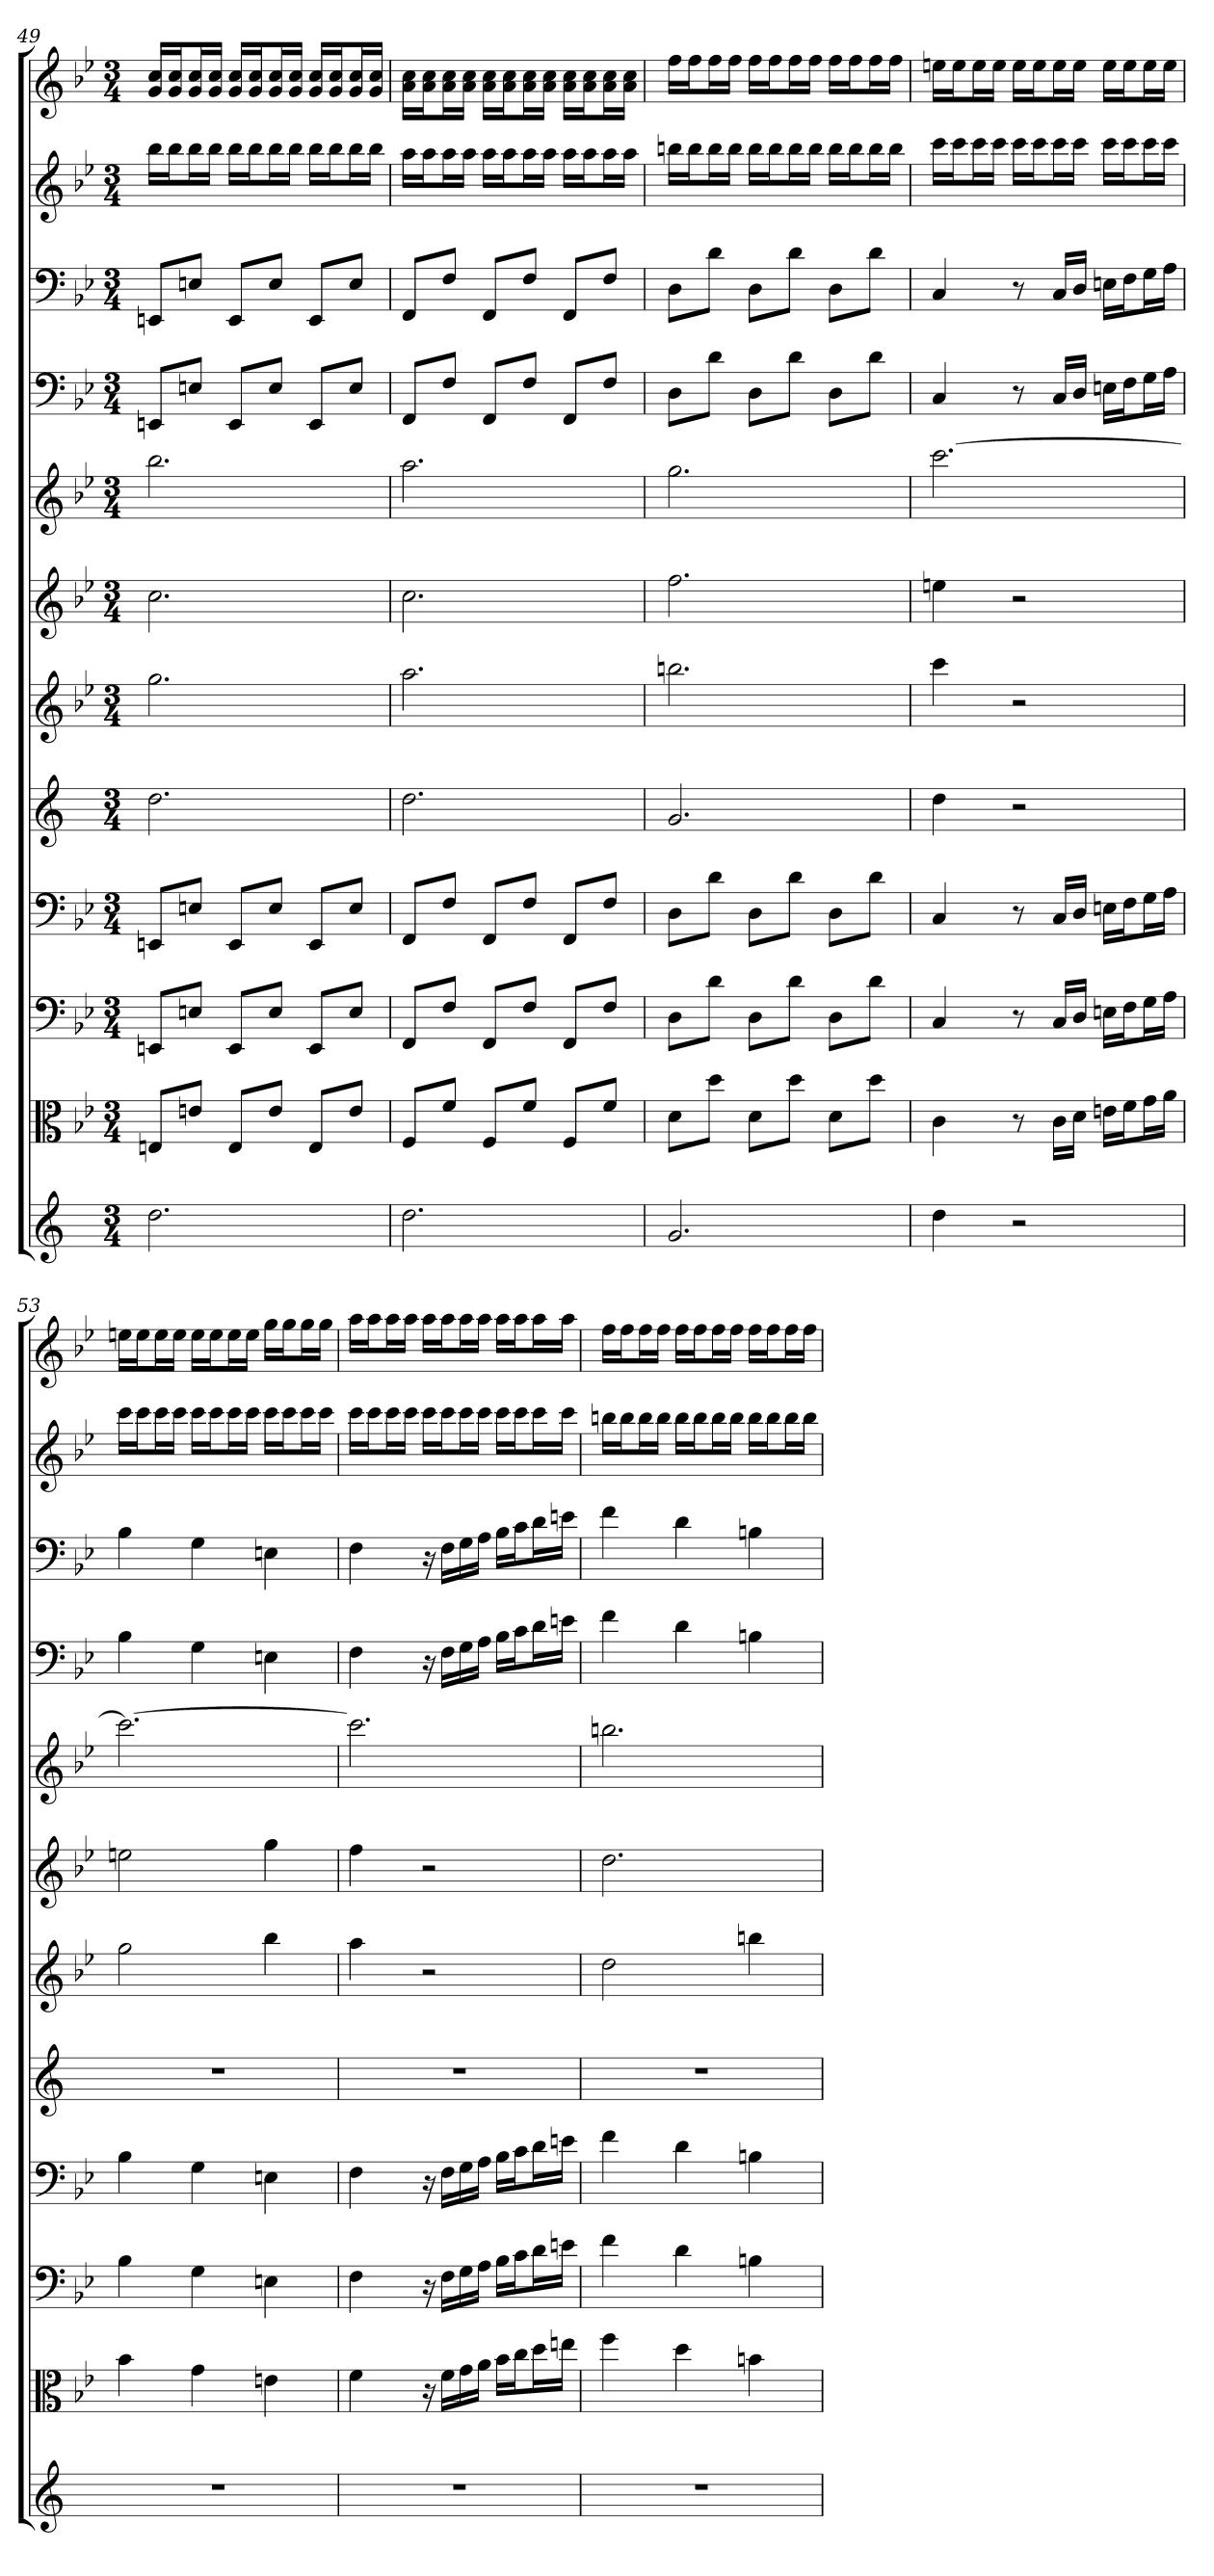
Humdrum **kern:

**kern	**kern	**kern	**kern	**kern	**kern	**kern	**kern	**kern	**kern	**kern	**kern
*part12	*part11	*part10	*part9	*part8	*part7	*part6	*part5	*part4	*part3	*part2	*part1
*staff12	*staff11	*staff10	*staff9	*staff8	*staff7	*staff6	*staff5	*staff4	*staff3	*staff2	*staff1
*	*clefC3	*clefF4	*clefF4	*	*	*	*	*clefF4	*clefF4	*	*
*k[]	*k[b-e-]	*k[b-e-]	*k[b-e-]	*k[]	*k[b-e-]	*k[b-e-]	*k[b-e-]	*k[b-e-]	*k[b-e-]	*k[b-e-]	*k[b-e-]
*M3/4	*M3/4	*M3/4	*M3/4	*M3/4	*M3/4	*M3/4	*M3/4	*M3/4	*M3/4	*M3/4	*M3/4
=49	=49	=49	=49	=49	=49	=49	=49	=49	=49	=49	=49
2.dd	8En/L	8EEn/L	8EEn/L	2.dd	2.gg	2.cc	2.bb-	8EEn/L	8EEn/L	16bb-LL	16g 16ccLL
.	.	.	.	.	.	.	.	.	.	16bb-J	16g 16ccJ
.	8en/J	8En/J	8En/J	.	.	.	.	8En/J	8En/J	16bb-L	16g 16ccL
.	.	.	.	.	.	.	.	.	.	16bb-JJ	16g 16ccJJ
.	8E/L	8EE/L	8EE/L	.	.	.	.	8EE/L	8EE/L	16bb-LL	16g 16ccLL
.	.	.	.	.	.	.	.	.	.	16bb-J	16g 16ccJ
.	8e/J	8E/J	8E/J	.	.	.	.	8E/J	8E/J	16bb-L	16g 16ccL
.	.	.	.	.	.	.	.	.	.	16bb-JJ	16g 16ccJJ
.	8E/L	8EE/L	8EE/L	.	.	.	.	8EE/L	8EE/L	16bb-LL	16g 16ccLL
.	.	.	.	.	.	.	.	.	.	16bb-J	16g 16ccJ
.	8e/J	8E/J	8E/J	.	.	.	.	8E/J	8E/J	16bb-L	16g 16ccL
.	.	.	.	.	.	.	.	.	.	16bb-JJ	16g 16ccJJ
=50	=50	=50	=50	=50	=50	=50	=50	=50	=50	=50	=50
2.dd	8F/L	8FF/L	8FF/L	2.dd	2.aa	2.cc	2.aa	8FF/L	8FF/L	16aaLL	16a 16ccLL
.	.	.	.	.	.	.	.	.	.	16aaJ	16a 16ccJ
.	8f/J	8F/J	8F/J	.	.	.	.	8F/J	8F/J	16aaL	16a 16ccL
.	.	.	.	.	.	.	.	.	.	16aaJJ	16a 16ccJJ
.	8F/L	8FF/L	8FF/L	.	.	.	.	8FF/L	8FF/L	16aaLL	16a 16ccLL
.	.	.	.	.	.	.	.	.	.	16aaJ	16a 16ccJ
.	8f/J	8F/J	8F/J	.	.	.	.	8F/J	8F/J	16aaL	16a 16ccL
.	.	.	.	.	.	.	.	.	.	16aaJJ	16a 16ccJJ
.	8F/L	8FF/L	8FF/L	.	.	.	.	8FF/L	8FF/L	16aaLL	16a 16ccLL
.	.	.	.	.	.	.	.	.	.	16aaJ	16a 16ccJ
.	8f/J	8F/J	8F/J	.	.	.	.	8F/J	8F/J	16aaL	16a 16ccL
.	.	.	.	.	.	.	.	.	.	16aaJJ	16a 16ccJJ
=51	=51	=51	=51	=51	=51	=51	=51	=51	=51	=51	=51
2.g	8d\L	8D\L	8D\L	2.g	2.bbn	2.ff	2.gg	8D\L	8D\L	16bbnLL	16ffLL
.	.	.	.	.	.	.	.	.	.	16bbJ	16ffJ
.	8dd\J	8d\J	8d\J	.	.	.	.	8d\J	8d\J	16bbL	16ffL
.	.	.	.	.	.	.	.	.	.	16bbJJ	16ffJJ
.	8d\L	8D\L	8D\L	.	.	.	.	8D\L	8D\L	16bbLL	16ffLL
.	.	.	.	.	.	.	.	.	.	16bbJ	16ffJ
.	8dd\J	8d\J	8d\J	.	.	.	.	8d\J	8d\J	16bbL	16ffL
.	.	.	.	.	.	.	.	.	.	16bbJJ	16ffJJ
.	8d\L	8D\L	8D\L	.	.	.	.	8D\L	8D\L	16bbLL	16ffLL
.	.	.	.	.	.	.	.	.	.	16bbJ	16ffJ
.	8dd\J	8d\J	8d\J	.	.	.	.	8d\J	8d\J	16bbL	16ffL
.	.	.	.	.	.	.	.	.	.	16bbJJ	16ffJJ
=52	=52	=52	=52	=52	=52	=52	=52	=52	=52	=52	=52
4dd	4c	4C	4C	4dd	4ccc	4een	[2.ccc	4C	4C	16cccLL	16eenLL
.	.	.	.	.	.	.	.	.	.	16cccJ	16eeJ
.	.	.	.	.	.	.	.	.	.	16cccL	16eeL
.	.	.	.	.	.	.	.	.	.	16cccJJ	16eeJJ
2r	8r	8r	8r	2r	2r	2r	.	8r	8r	16cccLL	16eeLL
.	.	.	.	.	.	.	.	.	.	16cccJ	16eeJ
.	16c\LL	16C/LL	16C/LL	.	.	.	.	16C/LL	16C/LL	16cccL	16eeL
.	16d\JJ	16D/JJ	16D/JJ	.	.	.	.	16D/JJ	16D/JJ	16cccJJ	16eeJJ
.	16en\LL	16En\LL	16En\LL	.	.	.	.	16En\LL	16En\LL	16cccLL	16eeLL
.	16f\J	16F\J	16F\J	.	.	.	.	16F\J	16F\J	16cccJ	16eeJ
.	16g\L	16G\L	16G\L	.	.	.	.	16G\L	16G\L	16cccL	16eeL
.	16a\JJ	16A\JJ	16A\JJ	.	.	.	.	16A\JJ	16A\JJ	16cccJJ	16eeJJ
=53	=53	=53	=53	=53	=53	=53	=53	=53	=53	=53	=53
2.r	4b-	4B-	4B-	2.r	2gg	2een	2.ccc_	4B-	4B-	16cccLL	16eenLL
.	.	.	.	.	.	.	.	.	.	16cccJ	16eeJ
.	.	.	.	.	.	.	.	.	.	16cccL	16eeL
.	.	.	.	.	.	.	.	.	.	16cccJJ	16eeJJ
.	4g	4G	4G	.	.	.	.	4G	4G	16cccLL	16eeLL
.	.	.	.	.	.	.	.	.	.	16cccJ	16eeJ
.	.	.	.	.	.	.	.	.	.	16cccL	16eeL
.	.	.	.	.	.	.	.	.	.	16cccJJ	16eeJJ
.	4en	4En	4En	.	4bb-	4gg	.	4En	4En	16cccLL	16ggLL
.	.	.	.	.	.	.	.	.	.	16cccJ	16ggJ
.	.	.	.	.	.	.	.	.	.	16cccL	16ggL
.	.	.	.	.	.	.	.	.	.	16cccJJ	16ggJJ
=54	=54	=54	=54	=54	=54	=54	=54	=54	=54	=54	=54
2.r	4f	4F	4F	2.r	4aa	4ff	2.ccc]	4F	4F	16cccLL	16aaLL
.	.	.	.	.	.	.	.	.	.	16cccJ	16aaJ
.	.	.	.	.	.	.	.	.	.	16cccL	16aaL
.	.	.	.	.	.	.	.	.	.	16cccJJ	16aaJJ
.	16r	16r	16r	.	2r	2r	.	16r	16r	16cccLL	16aaLL
.	16f\LL	16F\LL	16F\LL	.	.	.	.	16F\LL	16F\LL	16cccJ	16aaJ
.	16g\	16G\	16G\	.	.	.	.	16G\	16G\	16cccL	16aaL
.	16a\JJ	16A\JJ	16A\JJ	.	.	.	.	16A\JJ	16A\JJ	16cccJJ	16aaJJ
.	16b-\LL	16B-\LL	16B-\LL	.	.	.	.	16B-\LL	16B-\LL	16cccLL	16aaLL
.	16cc\J	16c\J	16c\J	.	.	.	.	16c\J	16c\J	16cccJ	16aaJ
.	16dd\L	16d\L	16d\L	.	.	.	.	16d\L	16d\L	16cccL	16aaL
.	16een\JJ	16en\JJ	16en\JJ	.	.	.	.	16en\JJ	16en\JJ	16cccJJ	16aaJJ
=55	=55	=55	=55	=55	=55	=55	=55	=55	=55	=55	=55
2.r	4ff	4f	4f	2.r	2dd	2.dd	2.bbn	4f	4f	16bbnLL	16ffLL
.	.	.	.	.	.	.	.	.	.	16bbJ	16ffJ
.	.	.	.	.	.	.	.	.	.	16bbL	16ffL
.	.	.	.	.	.	.	.	.	.	16bbJJ	16ffJJ
.	4dd	4d	4d	.	.	.	.	4d	4d	16bbLL	16ffLL
.	.	.	.	.	.	.	.	.	.	16bbJ	16ffJ
.	.	.	.	.	.	.	.	.	.	16bbL	16ffL
.	.	.	.	.	.	.	.	.	.	16bbJJ	16ffJJ
.	4bn	4Bn	4Bn	.	4bbn	.	.	4Bn	4Bn	16bbLL	16ffLL
.	.	.	.	.	.	.	.	.	.	16bbJ	16ffJ
.	.	.	.	.	.	.	.	.	.	16bbL	16ffL
.	.	.	.	.	.	.	.	.	.	16bbJJ	16ffJJ
=	=	=	=	=	=	=	=	=	=	=	=
*-	*-	*-	*-	*-	*-	*-	*-	*-	*-	*-	*-
